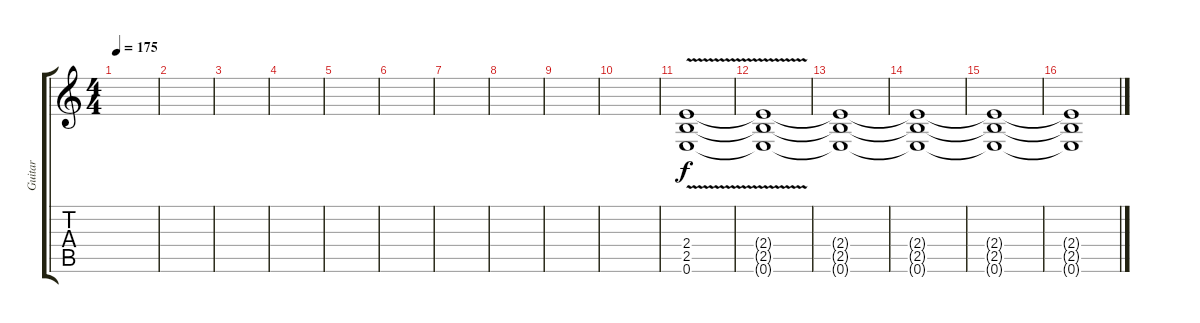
\track ("Guitar" "Guitar") {instrument distortionguitar}
\staff {score tabs}
\tuning (E4 B3 G3 D3 A2 E2) {hide}
\ts (4 4)
\tempo 175
\clef g2
\ks c
|
|
|
|
|
|
|
|
|
|
(2.4 2.5 0.6{v}).1 |
(2.4{t} 2.5{t} 0.6{t}).1 |
(2.4{t} 2.5{t} 0.6{t}).1 |
(2.4{t} 2.5{t} 0.6{t}).1 |
(2.4{t} 2.5{t} 0.6{t}).1 |
(2.4{t} 2.5{t} 0.6{t}).1{volume 10}
